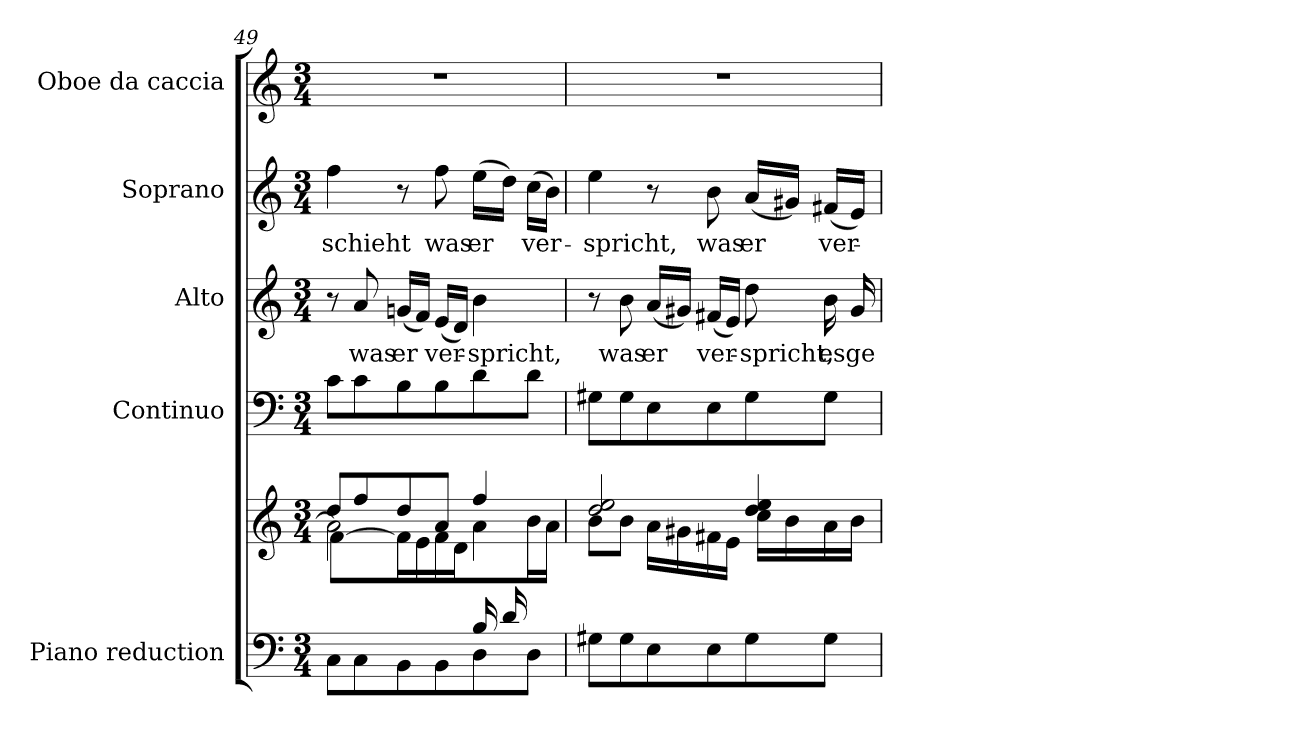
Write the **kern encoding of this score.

**kern	**kern	**kern	**kern	**text	**kern	**text	**kern
*part5	*part5	*part4	*part3	*part3	*part2	*part2	*part1
*staff6	*staff5	*staff4	*staff3	*staff3	*staff2	*staff2	*staff1
*I"Piano reduction	*	*I"Continuo	*I"Alto	*	*I"Soprano	*	*I"Oboe da caccia
*I'Pno	*	*	*	*	*	*	*I'Ob
*clefF4	*clefG2	*clefF4	*clefG2	*	*clefG2	*	*clefG2
*k[]	*k[]	*k[]	*k[]	*	*k[]	*	*k[]
*M3/4	*M3/4	*M3/4	*M3/4	*	*M3/4	*	*M3/4
=49	=49	=49	=49	=49	=49	=49	=49
*^	*^	*	*	*	*	*	*
*	*	*	*^	*	*	*	*	*	*
!	!	!	!	!	!	!	!	!	!LO:LY:b	!
2ryy	8C\L	8dd/L	2a\]	[4f\	8c\L	8r	.	4ff\	-schieht	2.r
!	!	!	!	!	!	!	!LO:LY:b	!	!	!
.	8C\	8ff/	.	.	8c\	8a/	was	.	.	.
!	!	!	!	!	!	!	!LO:LY:b	!	!	!
.	8BB\	8dd/	.	16f\LL]	8B\	(<16gn/LL	er	8r	.	.
.	.	.	.	16e\	.	16f/JJ)	.	.	.	.
!	!	!	!	!	!	!	!LO:LY:b	!	!LO:LY:b	!
.	8BB\	8a/J	.	16f\	8B\	(<16e/LL	ver-	8ff\	was	.
.	.	.	.	16d\JJ	.	16d/JJ)	.	.	.	.
!	!	!	!	!	!	!	!LO:LY:b	!	!LO:LY:b	!
16B/LL	8D\	4ff/	4a\	8ryy	8d\	4b\	-spricht,	(>16ee\LL	er	.
16d/	.	.	.	.	.	.	.	16dd\JJ)	.	.
!	!	!	!	!	!	!	!	!	!LO:LY:b	!
8ryy	8D\J	.	.	16b\	8d\J	.	.	(>16cc\LL	ver-	.
.	.	.	.	16a\JJ	.	.	.	16b\JJ)	.	.
*v	*v	*	*	*	*	*	*	*	*	*
!!LO:PB:g=z
=50	=50	=50	=50	=50	=50	=50	=50	=50	=50
!	!	!	!	!	!	!	!	!LO:LY:b	!
*	*	*v	*v	*	*	*	*	*	*
8G#X\L	2dd/ 2ee/	8b\L	8G#X\L	8r	.	4ee\	-spricht,	2.r
!	!	!	!	!	!LO:LY:b	!	!	!
8G#\	.	8b\J	8G#\	8b\	was	.	.	.
!	!	!	!	!	!LO:LY:b	!	!	!
8E\	.	16a\LL	8E\	(<16a/LL	er	8r	.	.
.	.	16g#X\	.	16g#X/JJ)	.	.	.	.
!	!	!	!	!	!LO:LY:b	!	!LO:LY:b	!
8E\	.	16f#X\	8E\	(<16f#X/LL	ver-	8b\	was	.
.	.	16e\JJ	.	16e/JJ)	.	.	.	.
!	!	!	!	!	!LO:LY:b	!	!LO:LY:b	!
8G#\	4dd/ 4ee/	16cc\LL	8G#\	8dd\	-spricht,	(<16a/LL	er	.
.	.	16b\	.	.	.	16g#X/JJ)	.	.
!	!	!	!	!	!LO:LY:b	!	!LO:LY:b	!
8G#\J	.	16a\	8G#\J	16b\	es	(<16f#X/LL	ver-	.
!	!	!	!	!	!LO:LY:b	!	!	!
.	.	16b\JJ	.	16g#/	ge-	16e/JJ)	.	.
*	*v	*v	*	*	*	*	*	*
=	=	=	=	=	=	=	=
*-	*-	*-	*-	*-	*-	*-	*-
